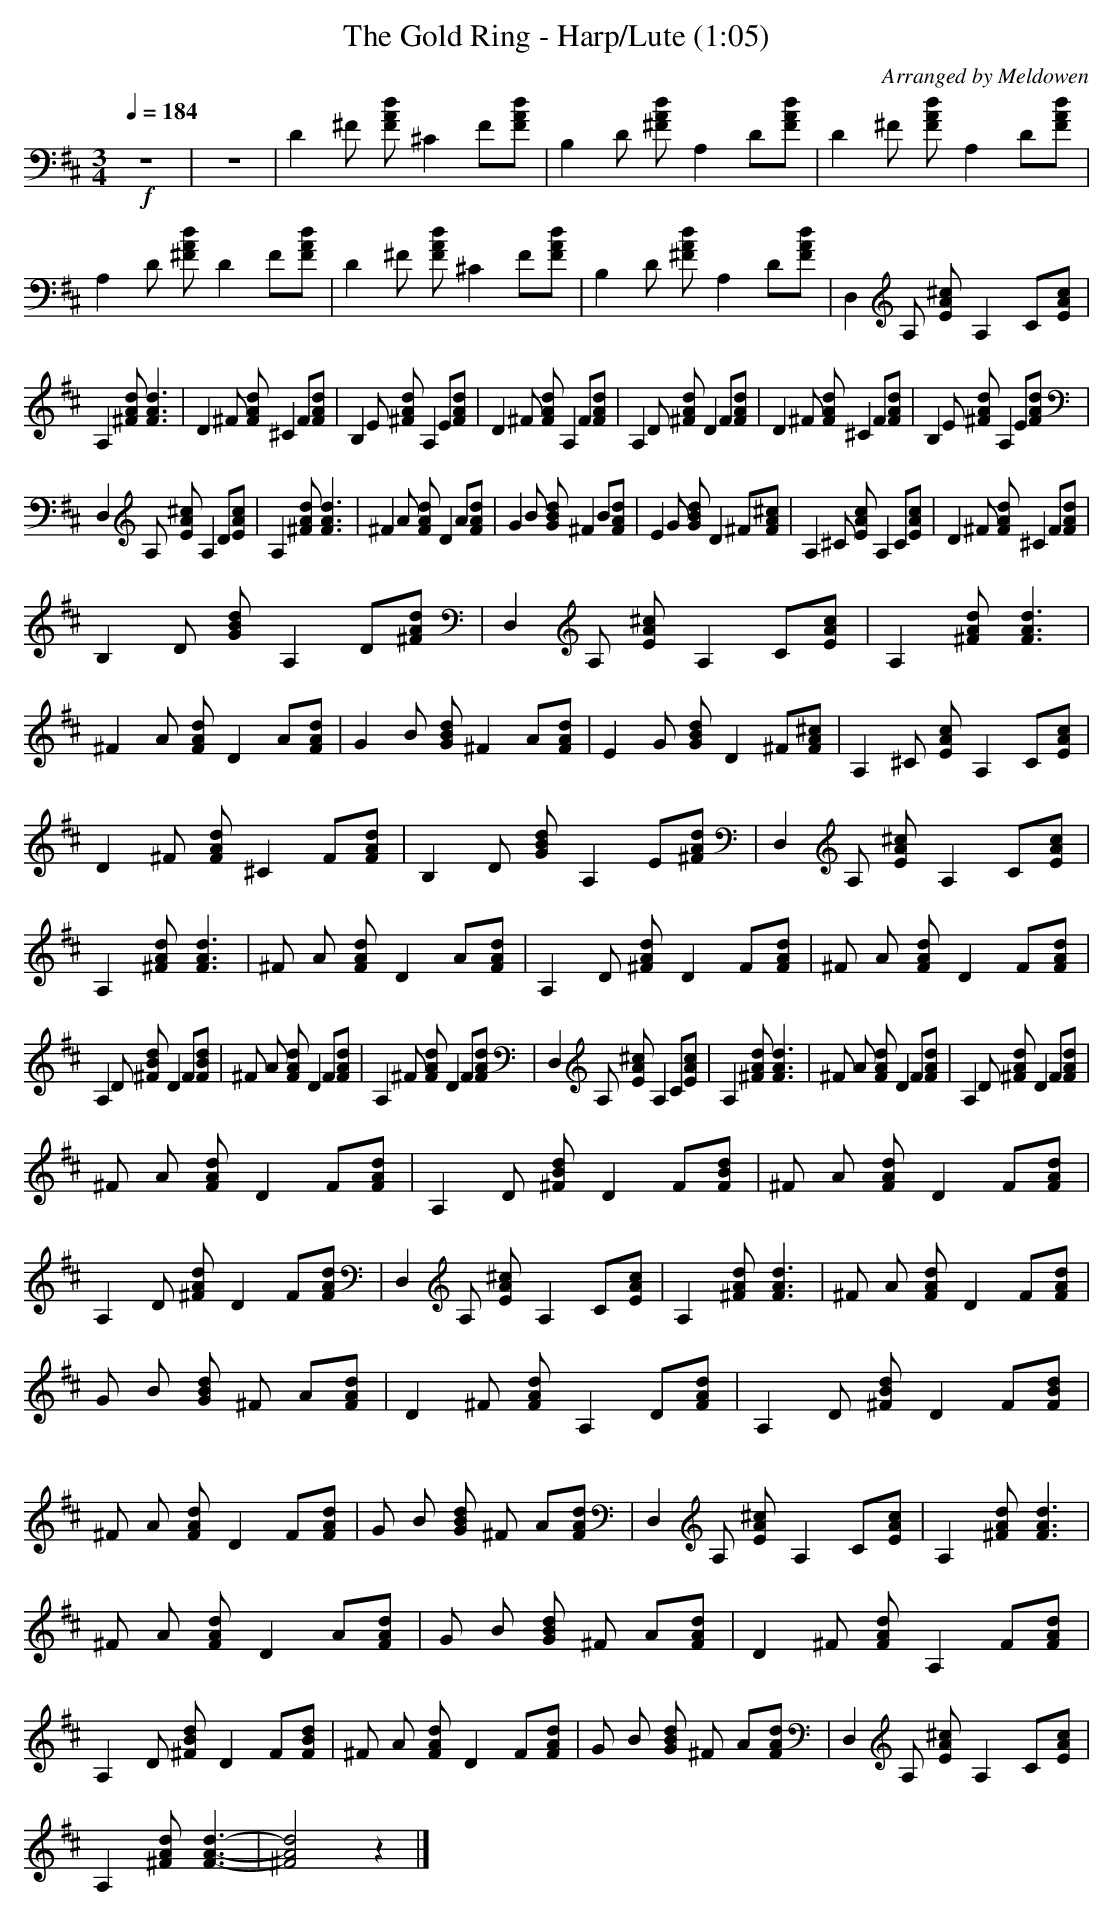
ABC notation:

X:1
T:The Gold Ring - Harp/Lute (1:05)
C:Arranged by Meldowen
Q:1/4=184
M:3/4
L:1/8
K:D
+f+
z6 |z6 |[D2z] ^F [AFd] [^C2z] F[FAd] |[zB,2] D [d^FA] [A,2z] D[FdA] |[D2z] ^F [AdF] [zA,2] D[dAF] |[zA,2] D [^FdA] [zD2] F[dFA] |[zD2] ^F [FAd] [z^C2] F[FdA] |[B,2z] D [A^Fd] [zA,2] D[FdA] |[zD,2] A, [AE^c] [A,2z] C[AEc] |
A,2 [A^Fd] [A3d3F3] |[zD2] ^F [FdA] [z^C2] F[FAd] |[zB,2] E [^FAd] [A,2z] E[FAd] |[zD2] ^F [FAd] [zA,2] F[dAF] |[zA,2] D [^FAd] [D2z] F[FAd] |[D2z] ^F [AFd] [^C2z] F[AFd] |[B,2z] E [^FdA] [A,2z] E[FAd] |
[zD,2] A, [EA^c] [zA,2] D[AEc] |A,2 [^FAd] [F3A3d3] |[z^F2] A [FAd] [zD2] A[FAd] |[zG2] B [GBd] [z^F2] B[FAd] |[zE2] G [GBd] [zD2] ^F[FA^c] |[zA,2] ^C [EAc] [zA,2] C[EAc] |[zD2] ^F [FAd] [z^C2] F[FAd] |
[zB,2] D [GBd] [zA,2] D[Ad^F] |[zD,2] A, [EA^c] [zA,2] C[EAc] |A,2 [^FAd] [F3A3d3] |[z^F2] A [FAd] [zD2] A[FAd] |[zG2] B [GBd] [z^F2] A[FAd] |[zE2] G [GBd] [zD2] ^F[FA^c] |[zA,2] ^C [EAc] [zA,2] C[EAc] |
[zD2] ^F [FAd] [z^C2] F[FAd] |[zB,2] D [GBd] [zA,2] E[^FAd] |[zD,2] A, [EA^c] [zA,2] C[EAc] |A,2 [^FAd] [F3A3d3] |[z^F] A [FAd] [zD2] A[FAd] |[zA,2] D [^FAd] [zD2] F[FAd] |[z^F] A [FAd] [zD2] F[FAd] |
[zA,2] D [^FBd] [zD2] F[FBd] |[z^F] A [FAd] [zD2] F[FAd] |[zA,2] ^F [FAd] [zD2] F[FAd] |[zD,2] A, [EA^c] [zA,2] C[EAc] |A,2 [^FAd] [F3A3d3] |[z^F] A [FAd] [zD2] F[FAd] |[zA,2] D [^FAd] [zD2] F[FAd] |
[z^F] A [FAd] [zD2] F[FAd] |[zA,2] D [^FBd] [zD2] F[FBd] |[z^F] A [FAd] [zD2] F[FAd] |[zA,2] D [^FAd] [zD2] F[FAd] |[zD,2] A, [EA^c] [zA,2] C[EAc] |A,2 [^FAd] [F3A3d3] |[z^F] A [FAd] [zD2] F[FAd] |
[zG] B [GBd] [z^F] A[FAd] |[zD2] ^F [FAd] [zA,2] D[FAd] |[zA,2] D [^FBd] [zD2] F[FBd] |[z^F] A [FAd] [zD2] F[FAd] |[zG] B [GBd] [z^F] A[FAd] |[zD,2] A, [EA^c] [zA,2] C[EAc] |A,2 [^FAd] [F3A3d3] |
[z^F] A [FAd] [zD2] A[FAd] |[zG] B [GBd] [z^F] A[FAd] |[zD2] ^F [FAd] [zA,2] F[FAd] |[zA,2] D [^FBd] [zD2] F[FBd] |[z^F] A [FAd] [zD2] F[FAd] |[zG] B [GBd] [z^F] A[FAd] |[zD,2] A, [EA^c] [zA,2] C[EAc] |
A,2 [^FAd] [F3-A3-d3-] |[^F4A4d4] z2 |]
